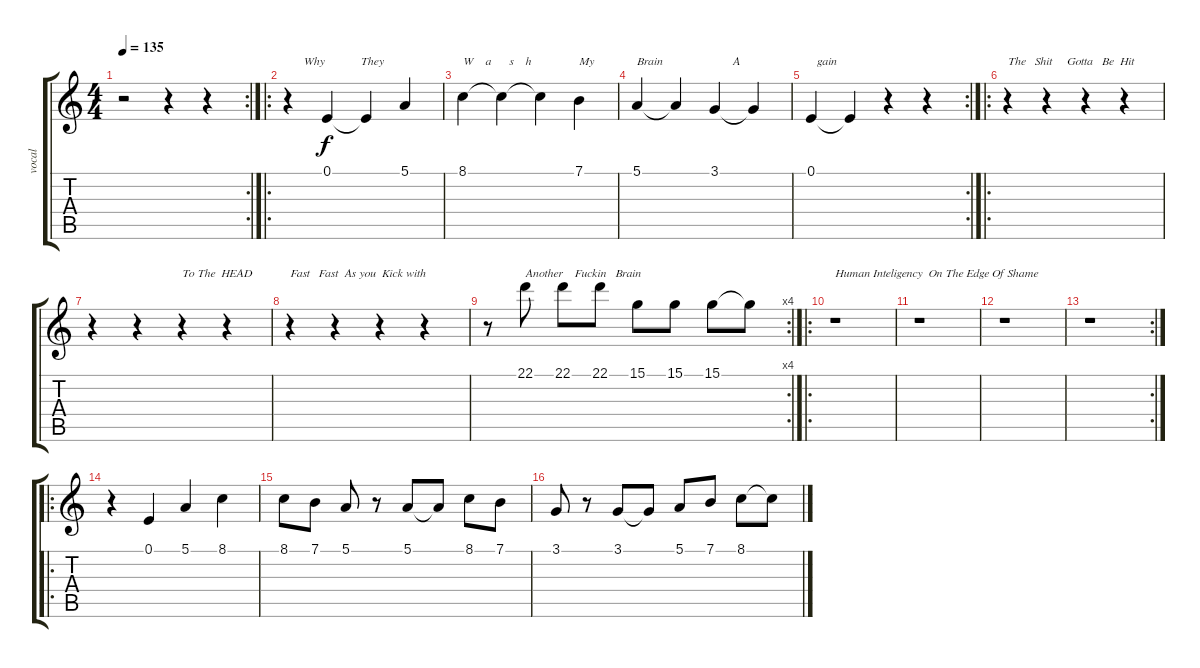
\track ("vocal" "vocal") {instrument lead2sawtooth}
\staff {score tabs}
\tuning (E4 B3 G3 D3 A2 E2) {hide}
\rc 2
\ts (4 4)
\tempo 135
\clef g2
\ks c
r.2{dy f} r.4 r.4 |
\ro
r.4{txt "     Why            They      "} 0.1.4 0.1{t}.4 5.1.4 |
8.1.4{txt "W    a      s    h"} 8.1{t}.4 8.1{t}.4 7.1.4{txt "My"} |
5.1.4{txt "Brain"} 5.1{t}.4 3.1.4{txt "      A      "} 3.1{t}.4 |
\rc 2
0.1.4{txt "  gain"} 0.1{t}.4 r.4 r.4 |
\ro
r.4{txt "The   Shit     Gotta   Be  Hit"} r.4 r.4 r.4 |
r.4 r.4 r.4{txt "To The  HEAD"} r.4 |
r.4{txt "Fast   Fast  As you  Kick with"} r.4 r.4 r.4 |
\rc 4
r.8 22.1.8{txt "Another    Fuckin   Brain"} 22.1.8 22.1.8 15.1.8 15.1.8 15.1.8 15.1{t}.8 |
\ro
r.1{txt "Human Inteligency  On The Edge Of Shame"} |
r.1 |
r.1 |
\rc 2
r.1 |
\ro
r.4 0.1.4 5.1.4 8.1.4 |
8.1.8 7.1.8 5.1.8 r.8 5.1.8 5.1{t}.8 8.1.8 7.1.8 |
3.1.8 r.8 3.1.8 3.1{t}.8 5.1.8 7.1.8 8.1.8 8.1{t}.8
